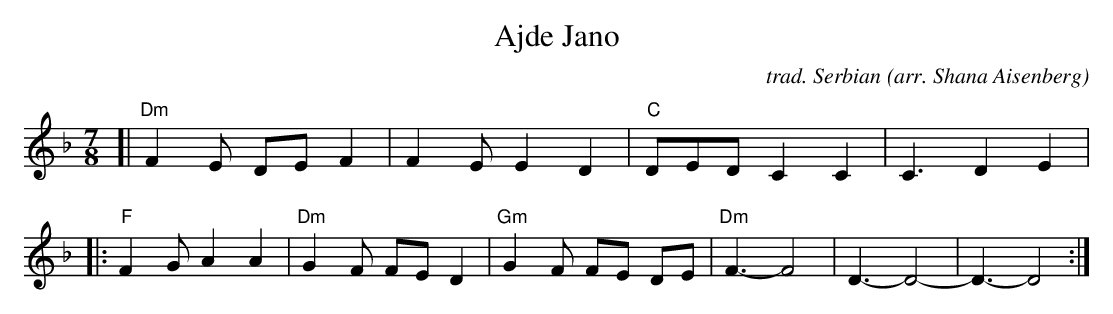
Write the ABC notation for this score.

X:1
T: Ajde Jano
C: trad. Serbian
O: arr. Shana Aisenberg
M: 7/8
L: 1/8
K: Dm
[| "Dm"F2E DE F2 | F2E E2D2 | "C"DED C2 C2 | C3 D2 E2 |
|: "F"F2G A2 A2 | "Dm"G2F FE D2 | "Gm"G2F FE DE | "Dm"F3- F4 | D3- D4- | D3- D4 :|
